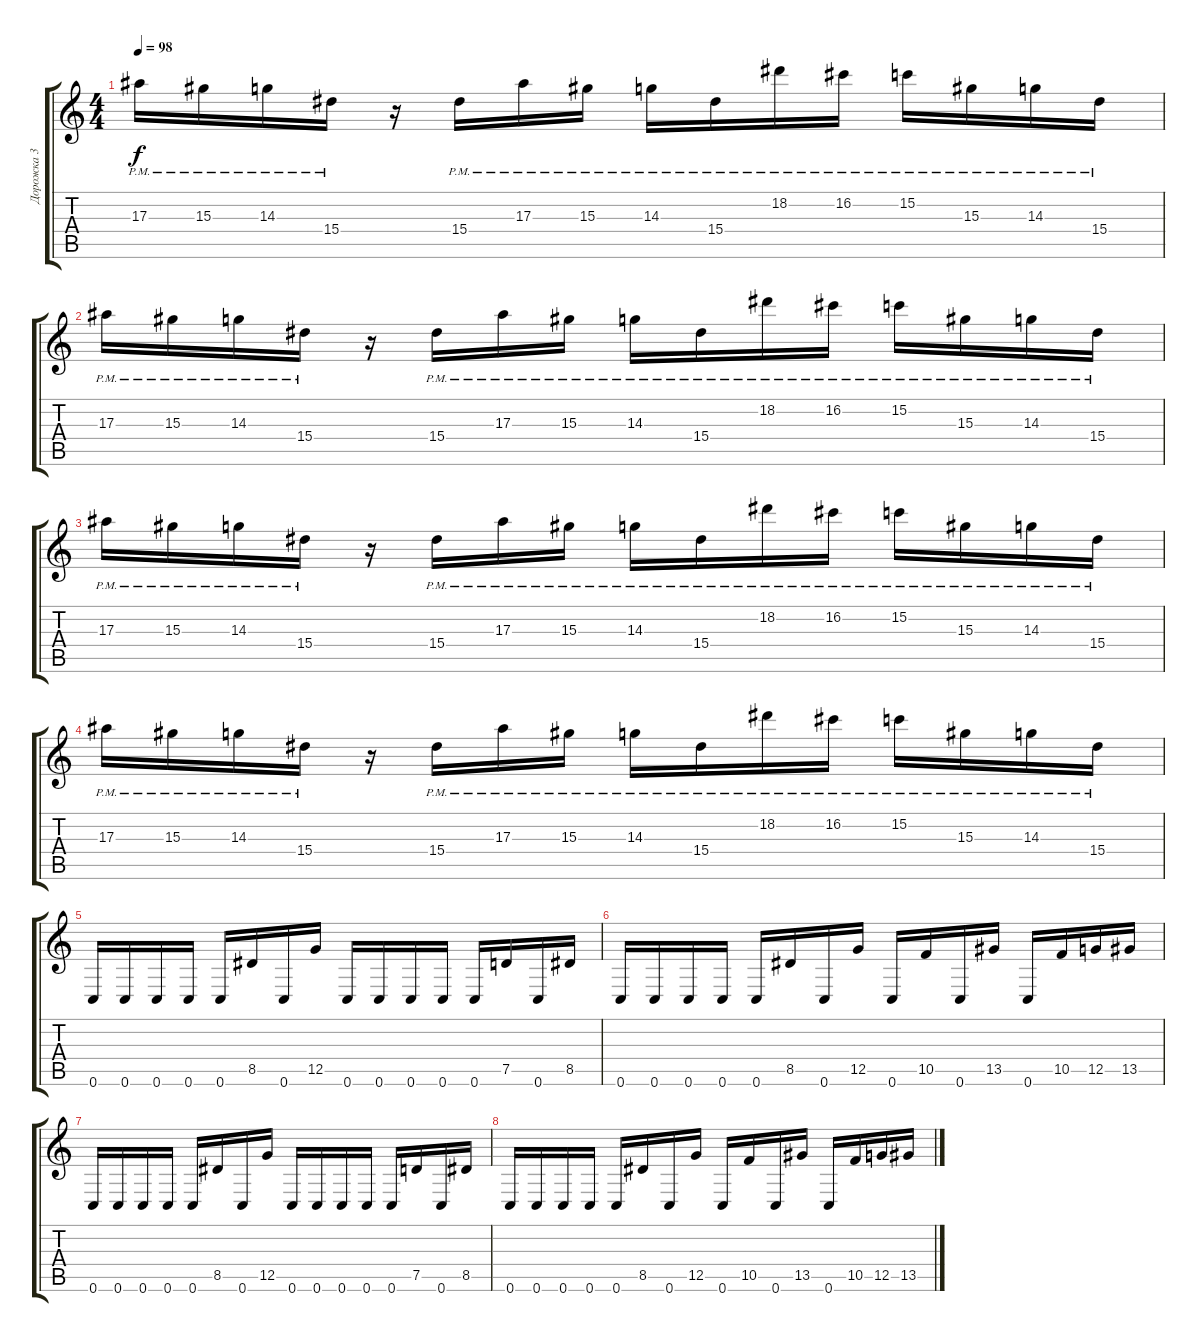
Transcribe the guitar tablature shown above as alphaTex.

\track ("Дорожка 3" "Дорожка 3") {instrument overdrivenguitar}
\staff {score tabs}
\tuning (D4 A3 F3 C3 G2 C2) {hide}
\ts (4 4)
\tempo 98
\clef g2
\ks c
17.3{pm}.16{dy f} 15.3{pm}.16 14.3{pm}.16 15.4{pm}.16 r.16 15.4{pm}.16 17.3{pm}.16 15.3{pm}.16 14.3{pm}.16 15.4{pm}.16 18.2{pm}.16 16.2{pm}.16 15.2{pm}.16 15.3{pm}.16 14.3{pm}.16 15.4{pm}.16 |
17.3{pm}.16 15.3{pm}.16 14.3{pm}.16 15.4{pm}.16 r.16 15.4{pm}.16 17.3{pm}.16 15.3{pm}.16 14.3{pm}.16 15.4{pm}.16 18.2{pm}.16 16.2{pm}.16 15.2{pm}.16 15.3{pm}.16 14.3{pm}.16 15.4{pm}.16 |
17.3{pm}.16 15.3{pm}.16 14.3{pm}.16 15.4{pm}.16 r.16 15.4{pm}.16 17.3{pm}.16 15.3{pm}.16 14.3{pm}.16 15.4{pm}.16 18.2{pm}.16 16.2{pm}.16 15.2{pm}.16 15.3{pm}.16 14.3{pm}.16 15.4{pm}.16 |
17.3{pm}.16 15.3{pm}.16 14.3{pm}.16 15.4{pm}.16 r.16 15.4{pm}.16 17.3{pm}.16 15.3{pm}.16 14.3{pm}.16 15.4{pm}.16 18.2{pm}.16 16.2{pm}.16 15.2{pm}.16 15.3{pm}.16 14.3{pm}.16 15.4{pm}.16 |
0.6.16 0.6.16 0.6.16 0.6.16 0.6.16 8.5.16 0.6.16 12.5.16 0.6.16 0.6.16 0.6.16 0.6.16 0.6.16 7.5.16 0.6.16 8.5.16 |
0.6.16 0.6.16 0.6.16 0.6.16 0.6.16 8.5.16 0.6.16 12.5.16 0.6.16 10.5.16 0.6.16 13.5.16 0.6.16 10.5.16 12.5.16 13.5.16 |
0.6.16 0.6.16 0.6.16 0.6.16 0.6.16 8.5.16 0.6.16 12.5.16 0.6.16 0.6.16 0.6.16 0.6.16 0.6.16 7.5.16 0.6.16 8.5.16 |
0.6.16 0.6.16 0.6.16 0.6.16 0.6.16 8.5.16 0.6.16 12.5.16 0.6.16 10.5.16 0.6.16 13.5.16 0.6.16 10.5.16 12.5.16 13.5.16
